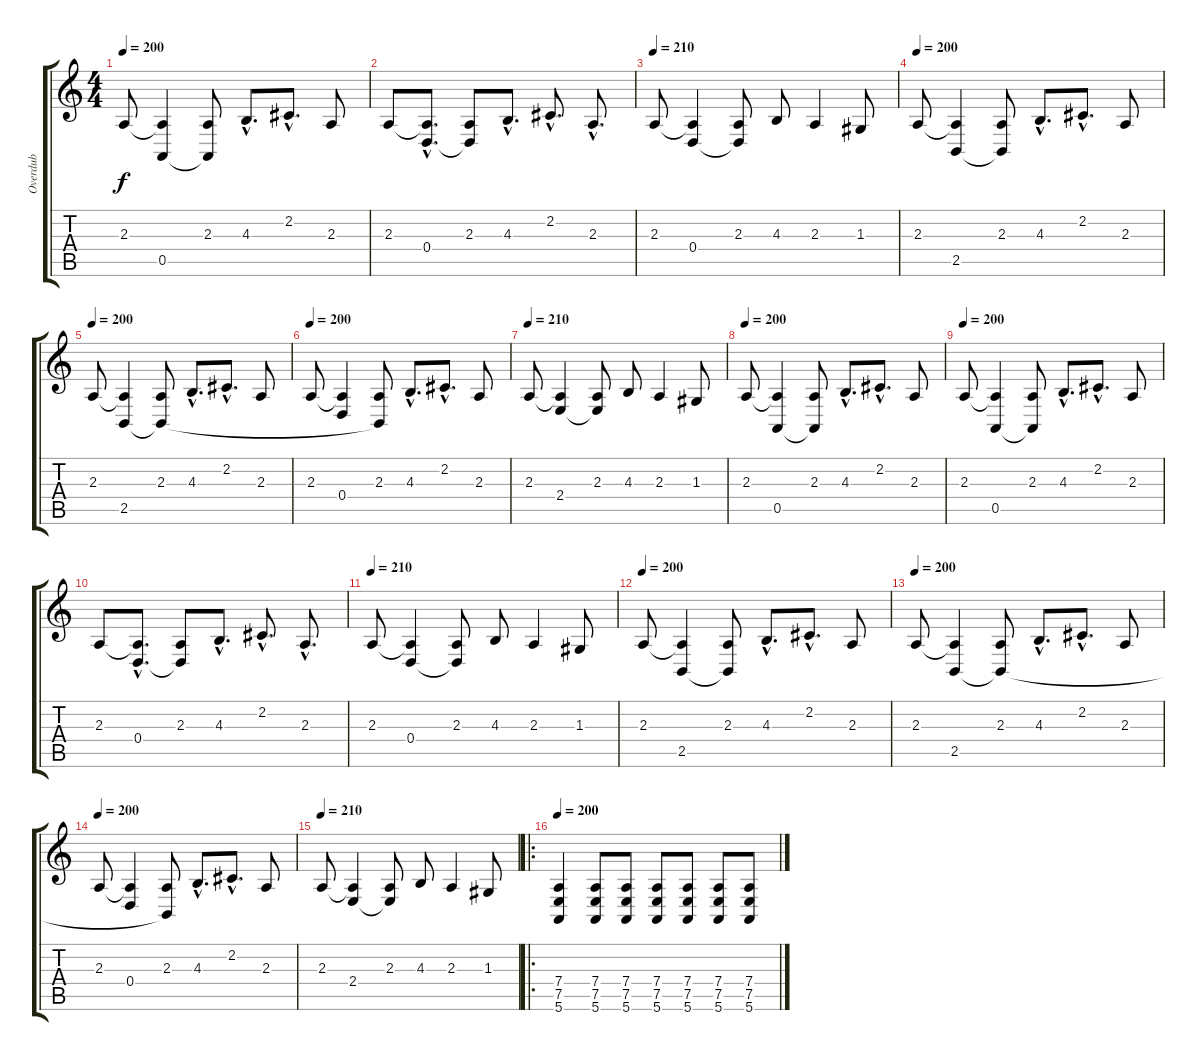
\track ("Overdub" "Overdub") {instrument voiceoohs}
\staff {score tabs}
\tuning (E4 B3 G3 D3 A2 E2) {hide}
\ts (4 4)
\tempo 200
\clef g2
\ks c
2.3.8{dy f} (2.3{t} 0.5).4 (2.3 0.5{t}).8 4.3{hac}.8{d} 2.2{hac}.8{d} 2.3.8 |
2.3.8 (2.3{hac t} 0.4{hac}).8{d} (2.3 0.4{t}).8 4.3{hac}.8{d} 2.2{hac}.8{d} 2.3{hac}.8{d} |
\tempo 210
2.3.8 (2.3{t} 0.4).4 (2.3 0.4{t}).8 4.3.8 2.3.4 1.3.8 |
\tempo 200
2.3.8 (2.3{t} 2.5).4 (2.3 2.5{t}).8 4.3{hac}.8{d} 2.2{hac}.8{d} 2.3.8 |
\tempo 200
2.3.8 (2.3{t} 2.5).4 (2.3 2.5{t}).8 4.3{hac}.8{d} 2.2{hac}.8{d} 2.3.8 |
\tempo 200
2.3.8 (2.3{t} 0.4).4 (2.3 2.5{t}).8 4.3{hac}.8{d} 2.2{hac}.8{d} 2.3.8 |
\tempo 210
2.3.8 (2.3{t} 2.4).4 (2.3 2.4{t}).8 4.3.8 2.3.4 1.3.8 |
\tempo 200
2.3.8 (2.3{t} 0.5).4 (2.3 0.5{t}).8 4.3{hac}.8{d} 2.2{hac}.8{d} 2.3.8 |
\tempo 200
2.3.8 (2.3{t} 0.5).4 (2.3 0.5{t}).8 4.3{hac}.8{d} 2.2{hac}.8{d} 2.3.8 |
2.3.8 (2.3{hac t} 0.4{hac}).8{d} (2.3 0.4{t}).8 4.3{hac}.8{d} 2.2{hac}.8{d} 2.3{hac}.8{d} |
\tempo 210
2.3.8 (2.3{t} 0.4).4 (2.3 0.4{t}).8 4.3.8 2.3.4 1.3.8 |
\tempo 200
2.3.8 (2.3{t} 2.5).4 (2.3 2.5{t}).8 4.3{hac}.8{d} 2.2{hac}.8{d} 2.3.8 |
\tempo 200
2.3.8 (2.3{t} 2.5).4 (2.3 2.5{t}).8 4.3{hac}.8{d} 2.2{hac}.8{d} 2.3.8 |
\tempo 200
2.3.8 (2.3{t} 0.4).4 (2.3 2.5{t}).8 4.3{hac}.8{d} 2.2{hac}.8{d} 2.3.8 |
\tempo 210
2.3.8 (2.3{t} 2.4).4 (2.3 2.4{t}).8 4.3.8 2.3.4 1.3.8 |
\ro
\tempo 200
(7.4 7.5 5.6).4 (7.4 7.5 5.6).8 (7.4 7.5 5.6).8 (7.4 7.5 5.6).8 (7.4 7.5 5.6).8 (7.4 7.5 5.6).8 (7.4 7.5 5.6).8
